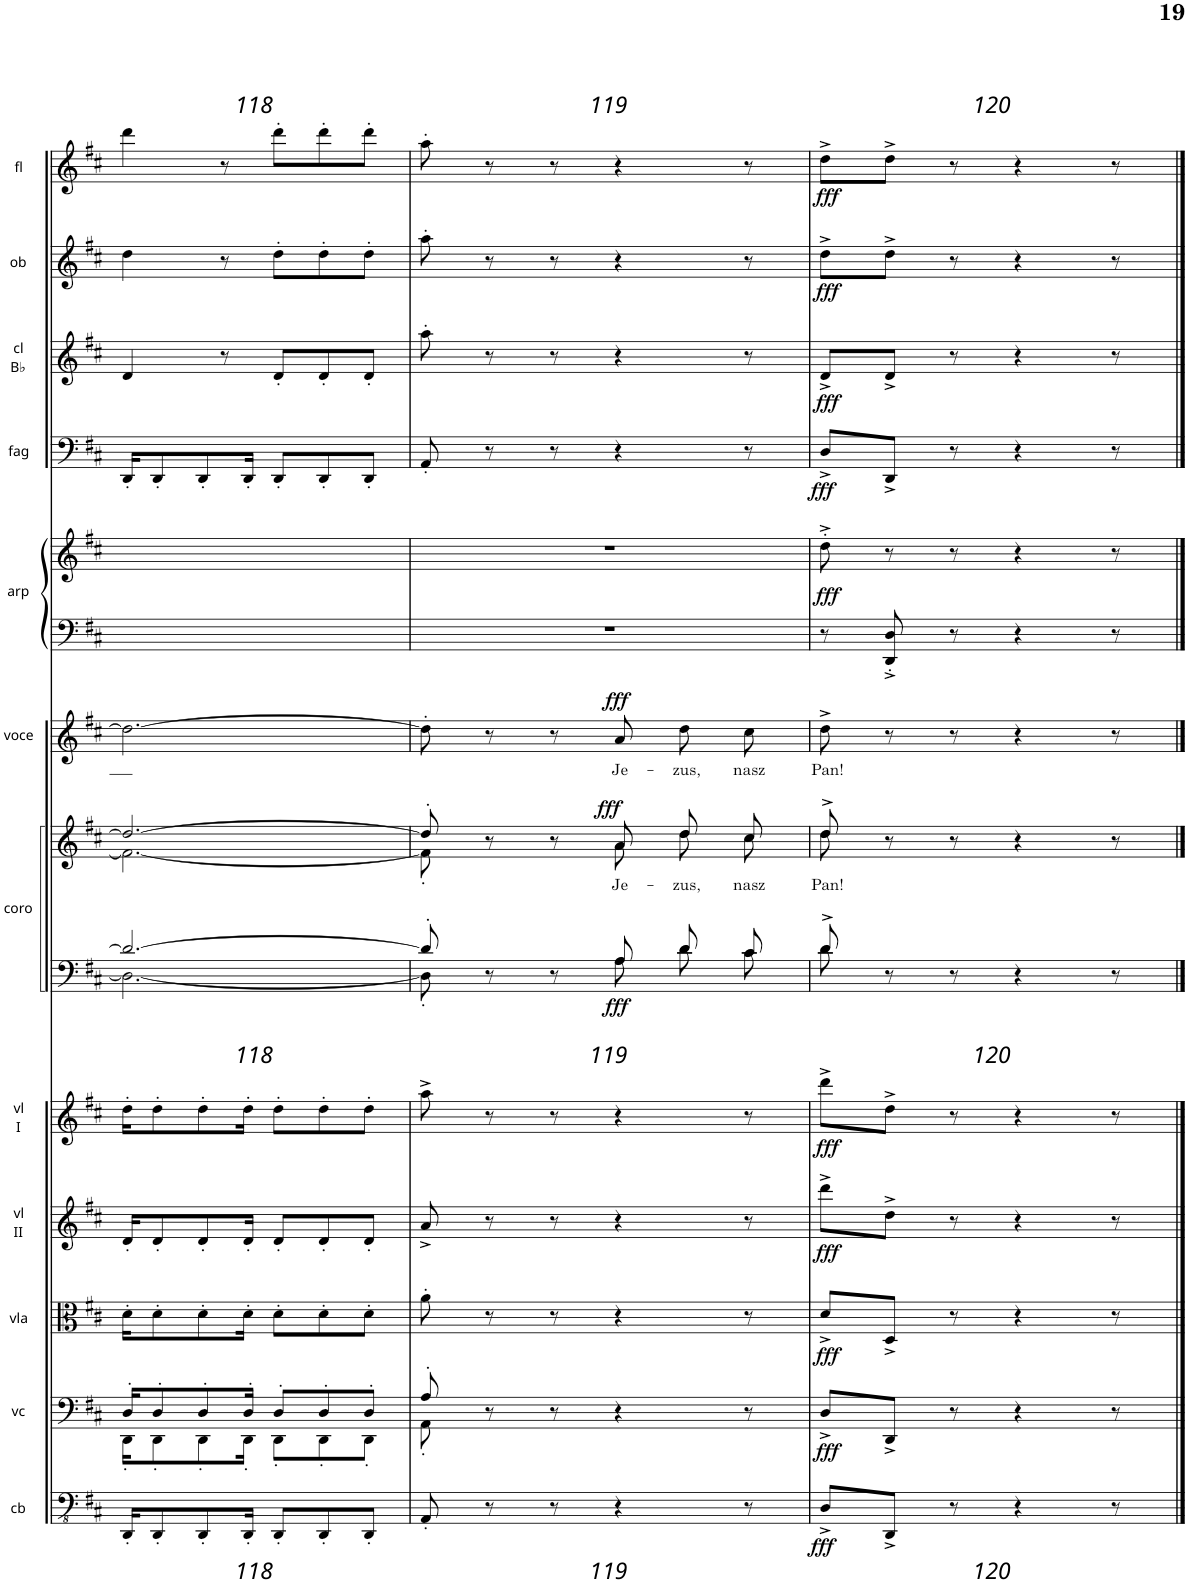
**kern	**dynam	**kern	**dynam	**kern	**dynam	**kern	**dynam	**kern	**dynam	**kern	**kern	**text	**dynam	**kern	**text	**dynam	**kern	**kern	**dynam	**kern	**dynam	**kern	**dynam	**kern	**dynam	**kern	**dynam
*part12	*part12	*part11	*part11	*part10	*part10	*part9	*part9	*part8	*part8	*part7	*part7	*part7	*part7	*part6	*part6	*part6	*part5	*part5	*part5	*part4	*part4	*part3	*part3	*part2	*part2	*part1	*part1
*staff14	*staff14	*staff13	*staff13	*staff12	*staff12	*staff11	*staff11	*staff10	*staff10	*staff9	*staff8	*staff8	*staff8/9	*staff7	*staff7	*staff7	*staff6	*staff5	*staff5/6	*staff4	*staff4	*staff3	*staff3	*staff2	*staff2	*staff1	*staff1
*I"contrabbassi	*	*I"violoncelli	*	*I"viole	*	*I"violini II	*	*I"violini I	*	*I"coro	*	*	*	*I"voce principale	*	*	*I"arpa	*	*	*I"fagotto	*	*I"clarinetto in Bb	*	*I"oboe	*	*I"flauto	*
*I'cb	*	*I'vc	*	*	*	*I'vl II	*	*I'vl I	*	*I'coro	*	*	*	*I'voce	*	*	*I'arp	*	*	*I'fag	*	*I'cl Bb	*	*I'ob	*	*I'fl	*
!!LO:PB:g=z
*clefFv4	*	*clefF4	*	*clefC3	*	*clefG2	*	*clefG2	*	*clefF4	*clefG2	*	*	*clefG2	*	*	*clefF4	*clefG2	*	*clefF4	*	*clefG2	*	*clefG2	*	*clefG2	*
*	*	*	*	*	*	*	*	*	*	*	*	*	*	*	*	*	*	*	*	*	*	*Trd1c2	*	*	*	*	*
*k[f#c#]	*	*k[f#c#]	*	*k[f#c#]	*	*k[f#c#]	*	*k[f#c#]	*	*k[f#c#]	*k[f#c#]	*	*	*k[f#c#]	*	*	*k[f#c#]	*k[f#c#]	*	*k[f#c#]	*	*k[f#c#]	*	*k[f#c#]	*	*k[f#c#]	*
*M6/8	*	*M6/8	*	*M6/8	*	*M6/8	*	*M6/8	*	*M6/8	*M6/8	*	*	*M6/8	*	*	*M6/8	*M6/8	*	*M6/8	*	*M6/8	*	*M6/8	*	*M6/8	*
=118	=118	=118	=118	=118	=118	=118	=118	=118	=118	=118	=118	=118	=118	=118	=118	=118	=118	=118	=118	=118	=118	=118	=118	=118	=118	=118	=118
*	*	*^	*	*	*	*	*	*	*	*^	*^	*	*	*	*	*	*	*	*	*	*	*	*	*	*	*	*
16DDD'/KL	.	16D'/KL	16DD'\KL	.	16d'\KL	.	16d'/KL	.	16dd'\KL	.	2.d/_	2.D\_	2.dd/_	2.f#\_	.	.	2.dd\_	.	.	2.ryy	2.ryy	.	16DD'/KL	.	4d/	.	4dd\	.	4ddd\	.
8DDD'/	.	8D'/	8DD'\	.	8d'\	.	8d'/	.	8dd'\	.	.	.	.	.	.	.	.	.	.	.	.	.	8DD'/	.	.	.	.	.	.	.
8DDD'/	.	8D'/	8DD'\	.	8d'\	.	8d'/	.	8dd'\	.	.	.	.	.	.	.	.	.	.	.	.	.	8DD'/	.	.	.	.	.	.	.
.	.	.	.	.	.	.	.	.	.	.	.	.	.	.	.	.	.	.	.	.	.	.	.	.	8r	.	8r	.	8r	.
16DDD'/Jk	.	16D'/Jk	16DD'\Jk	.	16d'\Jk	.	16d'/Jk	.	16dd'\Jk	.	.	.	.	.	.	.	.	.	.	.	.	.	16DD'/Jk	.	.	.	.	.	.	.
8DDD'/L	.	8D'/L	8DD'\L	.	8d'\L	.	8d'/L	.	8dd'\L	.	.	.	.	.	.	.	.	.	.	.	.	.	8DD'/L	.	8d'/L	.	8dd'\L	.	8ddd'\L	.
8DDD'/	.	8D'/	8DD'\	.	8d'\	.	8d'/	.	8dd'\	.	.	.	.	.	.	.	.	.	.	.	.	.	8DD'/	.	8d'/	.	8dd'\	.	8ddd'\	.
8DDD'/J	.	8D'/J	8DD'\J	.	8d'\J	.	8d'/J	.	8dd'\J	.	.	.	.	.	.	.	.	.	.	.	.	.	8DD'/J	.	8d'/J	.	8dd'\J	.	8ddd'\J	.
=119	=119	=119	=119	=119	=119	=119	=119	=119	=119	=119	=119	=119	=119	=119	=119	=119	=119	=119	=119	=119	=119	=119	=119	=119	=119	=119	=119	=119	=119	=119
8AAA'/	.	8A'/	8AA'\	.	8a'\	.	8a^/	.	8aa^\	.	8d'/]	8D'\L]	8dd'/]	8f#'\L]	.	.	8dd'\]	.	.	2.r	2.r	.	8AA'/	.	8aa'\	.	8aa'\	.	8aa'\	.
8r	.	8r	2ryy	.	8r	.	8r	.	8r	.	8r	4ryy	8r	4ryy	.	.	8r	.	.	.	.	.	8r	.	8r	.	8r	.	8r	.
8r	.	8r	.	.	8r	.	8r	.	8r	.	8r	.	8r	.	.	.	8r	.	.	.	.	.	8r	.	8r	.	8r	.	8r	.
!	!	!	!	!	!	!	!	!	!	!	!	!	!	!	!LO:LY:b	!LO:DY:b=2	!	!LO:LY:b	!	!	!	!	!	!	!	!	!	!	!	!
!	!	!	!	!	!	!	!	!	!	!	!	!	!	!	!	!LO:DY:n=1:a	!	!	!LO:DY:a	!	!	!	!	!	!	!	!	!	!	!
4r	.	4r	.	.	4r	.	4r	.	4r	.	8A/L	8A\	8a/L	8a\	Je-	fff fff	8a\L	Je-	fff	.	.	.	4r	.	4r	.	4r	.	4r	.
!	!	!	!	!	!	!	!	!	!	!	!	!	!	!	!LO:LY:b	!	!	!LO:LY:b	!	!	!	!	!	!	!	!	!	!	!	!
.	.	.	.	.	.	.	.	.	.	.	8d/	8d\	8dd/	8dd\	-zus,	.	8dd\	-zus,	.	.	.	.	.	.	.	.	.	.	.	.
!	!	!	!	!	!	!	!	!	!	!	!	!	!	!	!LO:LY:b	!	!	!LO:LY:b	!	!	!	!	!	!	!	!	!	!	!	!
8r	.	8r	8ryy	.	8r	.	8r	.	8r	.	8c#/J	8c#\J	8cc#/J	8cc#\J	nasz	.	8cc#\J	nasz	.	.	.	.	8r	.	8r	.	8r	.	8r	.
=120	=120	=120	=120	=120	=120	=120	=120	=120	=120	=120	=120	=120	=120	=120	=120	=120	=120	=120	=120	=120	=120	=120	=120	=120	=120	=120	=120	=120	=120	=120
!	!LO:DY:b	!	!	!LO:DY:b	!	!LO:DY:b	!	!LO:DY:b	!	!LO:DY:b	!	!	!	!	!LO:LY:b	!	!	!LO:LY:b	!	!	!	!LO:DY:b	!	!LO:DY:b	!	!LO:DY:b	!	!LO:DY:b	!	!LO:DY:b
*	*	*v	*v	*	*	*	*	*	*	*	*	*	*	*	*	*	*	*	*	*	*	*	*	*	*	*	*	*	*	*
8DD^/L	fff	8D^/L	fff	8d^/L	fff	8ddd^\L	fff	8ddd^\L	fff	8d^/	8d\	8dd^/	8dd\	Pan!	.	8dd^\	Pan!	.	8r	8dd'^\	fff	8D^/L	fff	8d^/L	fff	8dd^\L	fff	8dd^\L	fff
8DDD^/J	.	8DD^/J	.	8D^/J	.	8dd^\J	.	8dd^\J	.	8r	8ryy	8r	8ryy	.	.	8r	.	.	8DD/'^ 8D/'^	8r	.	8DD^/J	.	8d^/J	.	8dd^\J	.	8dd^\J	.
8r	.	8r	.	8r	.	8r	.	8r	.	8r	8ryy	8r	8ryy	.	.	8r	.	.	8r	8r	.	8r	.	8r	.	8r	.	8r	.
4r	.	4r	.	4r	.	4r	.	4r	.	4r	4ryy	4r	4ryy	.	.	4r	.	.	4r	4r	.	4r	.	4r	.	4r	.	4r	.
8r	.	8r	.	8r	.	8r	.	8r	.	8r	8ryy	8r	8ryy	.	.	8r	.	.	8r	8r	.	8r	.	8r	.	8r	.	8r	.
*	*	*	*	*	*	*	*	*	*	*v	*v	*	*	*	*	*	*	*	*	*	*	*	*	*	*	*	*	*	*
*	*	*	*	*	*	*	*	*	*	*	*v	*v	*	*	*	*	*	*	*	*	*	*	*	*	*	*	*	*
==	==	==	==	==	==	==	==	==	==	==	==	==	==	==	==	==	==	==	==	==	==	==	==	==	==	==	==
*-	*-	*-	*-	*-	*-	*-	*-	*-	*-	*-	*-	*-	*-	*-	*-	*-	*-	*-	*-	*-	*-	*-	*-	*-	*-	*-	*-
